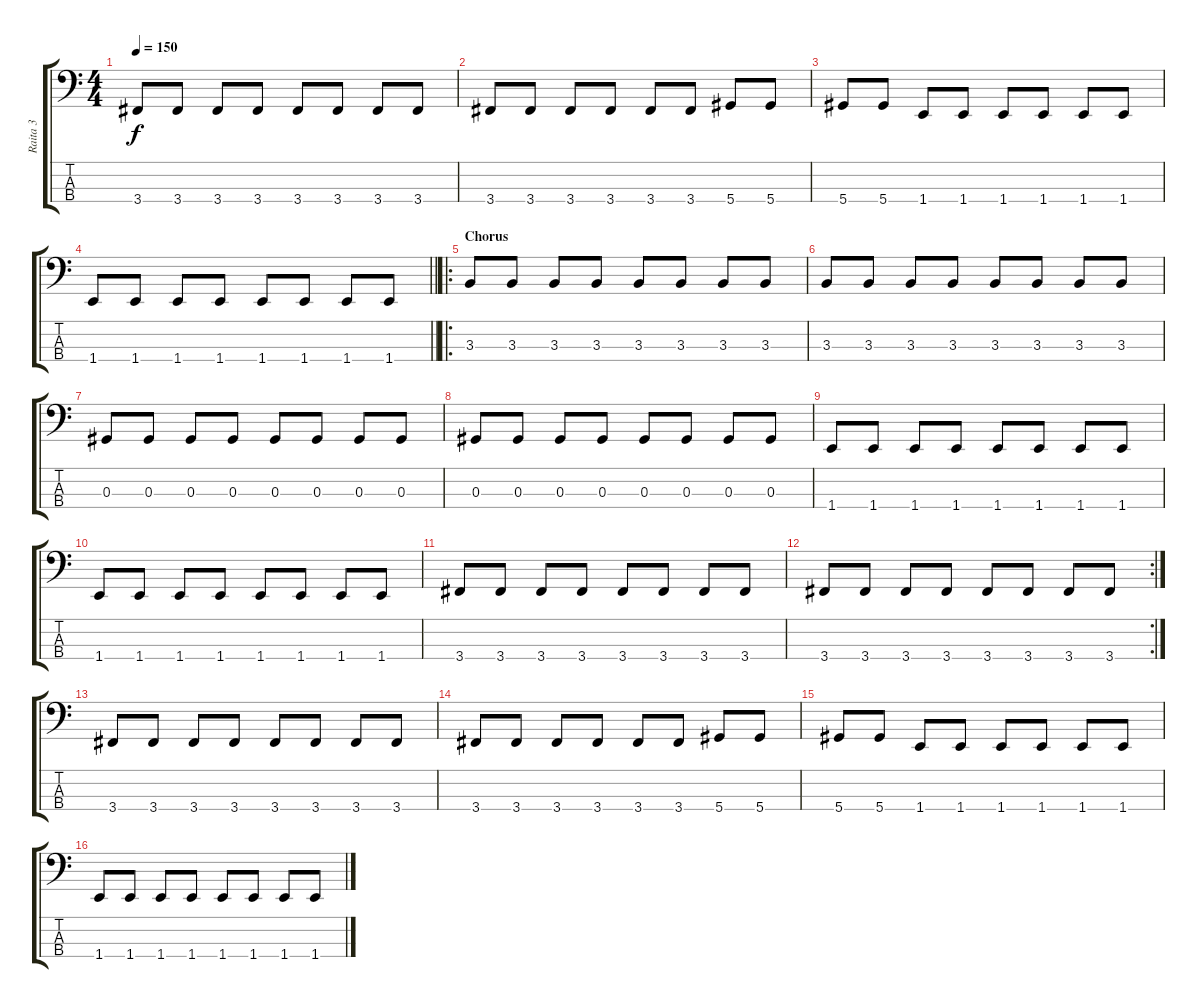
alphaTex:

\track ("Raita 3" "Raita 3") {instrument electricbassfinger}
\staff {score tabs}
\tuning (Gb2 Db2 Ab1 Eb1) {hide}
\ts (4 4)
\tempo 150
\clef f4
\ks c
3.4.8{dy f} 3.4.8 3.4.8 3.4.8 3.4.8 3.4.8 3.4.8 3.4.8 |
3.4.8 3.4.8 3.4.8 3.4.8 3.4.8 3.4.8 5.4.8 5.4.8 |
5.4.8 5.4.8 1.4.8 1.4.8 1.4.8 1.4.8 1.4.8 1.4.8 |
\barLineRight lightlight
1.4.8 1.4.8 1.4.8 1.4.8 1.4.8 1.4.8 1.4.8 1.4.8 |
\ro
\section ("" "Chorus")
3.3.8 3.3.8 3.3.8 3.3.8 3.3.8 3.3.8 3.3.8 3.3.8 |
3.3.8 3.3.8 3.3.8 3.3.8 3.3.8 3.3.8 3.3.8 3.3.8 |
0.3.8 0.3.8 0.3.8 0.3.8 0.3.8 0.3.8 0.3.8 0.3.8 |
0.3.8 0.3.8 0.3.8 0.3.8 0.3.8 0.3.8 0.3.8 0.3.8 |
1.4.8 1.4.8 1.4.8 1.4.8 1.4.8 1.4.8 1.4.8 1.4.8 |
1.4.8 1.4.8 1.4.8 1.4.8 1.4.8 1.4.8 1.4.8 1.4.8 |
3.4.8 3.4.8 3.4.8 3.4.8 3.4.8 3.4.8 3.4.8 3.4.8 |
\rc 2
3.4.8 3.4.8 3.4.8 3.4.8 3.4.8 3.4.8 3.4.8 3.4.8 |
3.4.8 3.4.8 3.4.8 3.4.8 3.4.8 3.4.8 3.4.8 3.4.8 |
3.4.8 3.4.8 3.4.8 3.4.8 3.4.8 3.4.8 5.4.8 5.4.8 |
5.4.8 5.4.8 1.4.8 1.4.8 1.4.8 1.4.8 1.4.8 1.4.8 |
1.4.8 1.4.8 1.4.8 1.4.8 1.4.8 1.4.8 1.4.8 1.4.8
